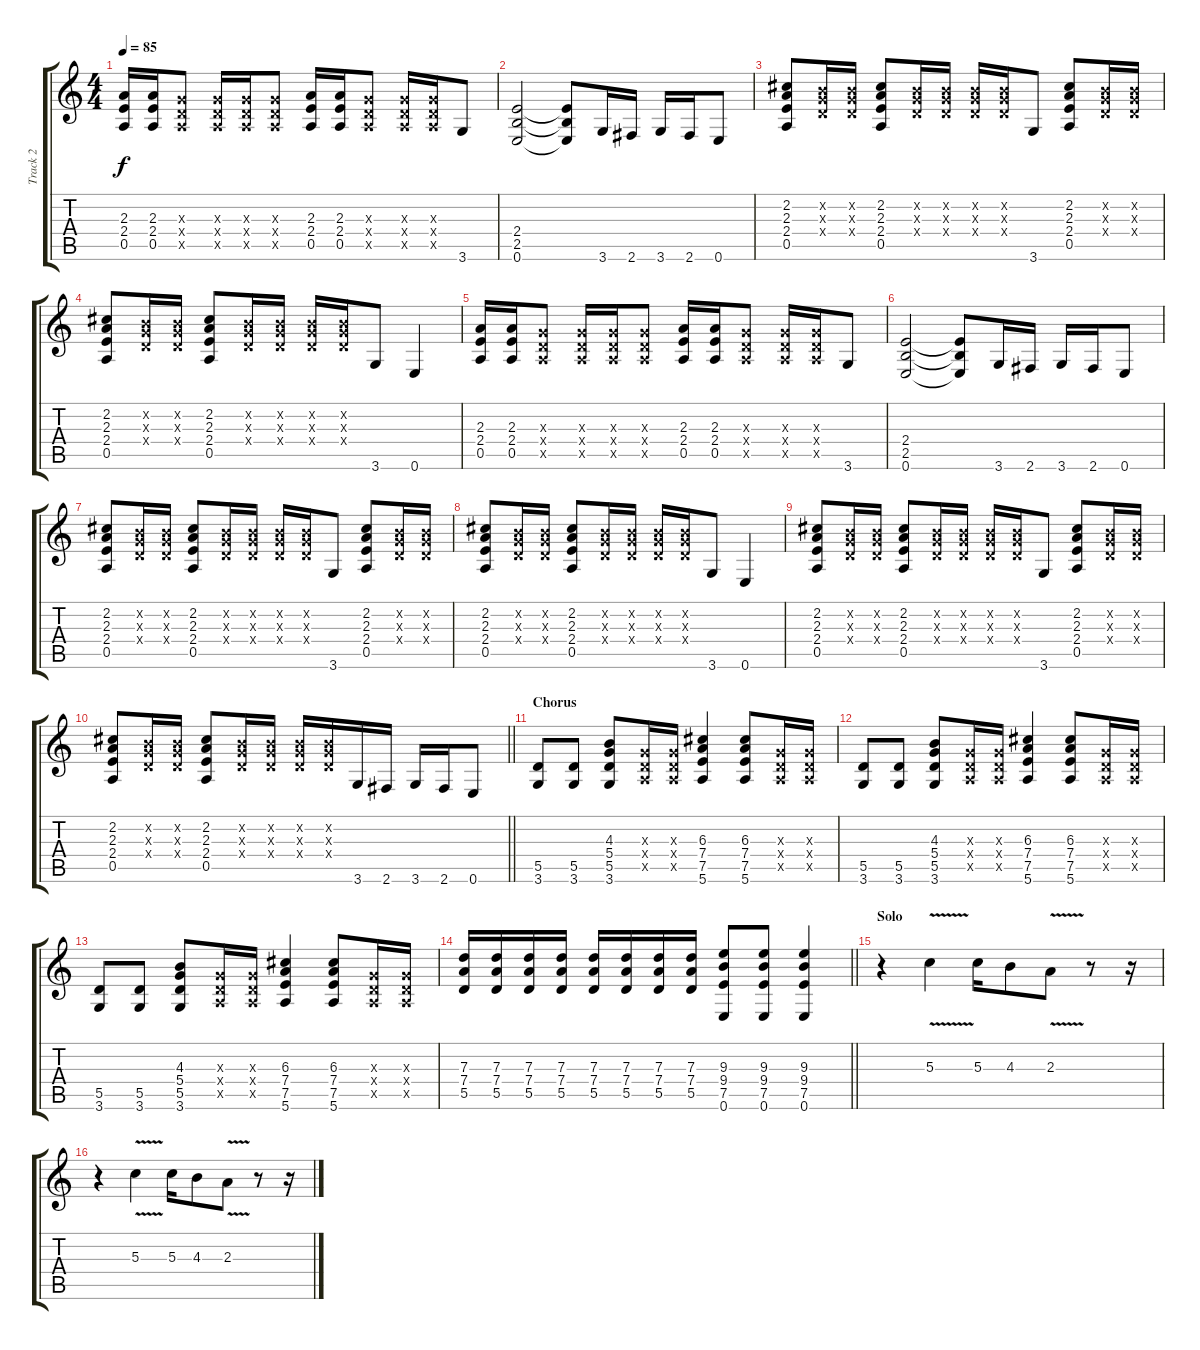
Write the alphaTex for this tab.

\track ("Track 2" "Track 2") {instrument overdrivenguitar}
\staff {score tabs}
\tuning (E4 B3 G3 D3 A2 E2) {hide}
\ts (4 4)
\tempo 85
\clef g2
\ks c
(2.3 2.4 0.5).16{dy f} (2.3 2.4 0.5).16 (0.3{x} 0.4{x} 0.5{x}).8 (0.3{x} 0.4{x} 0.5{x}).16 (0.3{x} 0.4{x} 0.5{x}).16 (0.3{x} 0.4{x} 0.5{x}).8 (2.3 2.4 0.5).16 (2.3 2.4 0.5).16 (0.3{x} 0.4{x} 0.5{x}).8 (0.3{x} 0.4{x} 0.5{x}).16 (0.3{x} 0.4{x} 0.5{x}).16 3.6.8 |
(2.4 2.5 0.6).2 (2.4{t} 2.5{t} 0.6{t}).8 3.6.16 2.6.16 3.6.16 2.6.16 0.6.8 |
(2.2 2.3 2.4 0.5).8 (0.2{x} 0.3{x} 0.4{x}).16 (0.2{x} 0.3{x} 0.4{x}).16 (2.2 2.3 2.4 0.5).8 (0.2{x} 0.3{x} 0.4{x}).16 (0.2{x} 0.3{x} 0.4{x}).16 (0.2{x} 0.3{x} 0.4{x}).16 (0.2{x} 0.3{x} 0.4{x}).16 3.6.8 (2.2 2.3 2.4 0.5).8 (0.2{x} 0.3{x} 0.4{x}).16 (0.2{x} 0.3{x} 0.4{x}).16 |
(2.2 2.3 2.4 0.5).8 (0.2{x} 0.3{x} 0.4{x}).16 (0.2{x} 0.3{x} 0.4{x}).16 (2.2 2.3 2.4 0.5).8 (0.2{x} 0.3{x} 0.4{x}).16 (0.2{x} 0.3{x} 0.4{x}).16 (0.2{x} 0.3{x} 0.4{x}).16 (0.2{x} 0.3{x} 0.4{x}).16 3.6.8 0.6.4 |
(2.3 2.4 0.5).16 (2.3 2.4 0.5).16 (0.3{x} 0.4{x} 0.5{x}).8 (0.3{x} 0.4{x} 0.5{x}).16 (0.3{x} 0.4{x} 0.5{x}).16 (0.3{x} 0.4{x} 0.5{x}).8 (2.3 2.4 0.5).16 (2.3 2.4 0.5).16 (0.3{x} 0.4{x} 0.5{x}).8 (0.3{x} 0.4{x} 0.5{x}).16 (0.3{x} 0.4{x} 0.5{x}).16 3.6.8 |
(2.4 2.5 0.6).2 (2.4{t} 2.5{t} 0.6{t}).8 3.6.16 2.6.16 3.6.16 2.6.16 0.6.8 |
(2.2 2.3 2.4 0.5).8 (0.2{x} 0.3{x} 0.4{x}).16 (0.2{x} 0.3{x} 0.4{x}).16 (2.2 2.3 2.4 0.5).8 (0.2{x} 0.3{x} 0.4{x}).16 (0.2{x} 0.3{x} 0.4{x}).16 (0.2{x} 0.3{x} 0.4{x}).16 (0.2{x} 0.3{x} 0.4{x}).16 3.6.8 (2.2 2.3 2.4 0.5).8 (0.2{x} 0.3{x} 0.4{x}).16 (0.2{x} 0.3{x} 0.4{x}).16 |
(2.2 2.3 2.4 0.5).8 (0.2{x} 0.3{x} 0.4{x}).16 (0.2{x} 0.3{x} 0.4{x}).16 (2.2 2.3 2.4 0.5).8 (0.2{x} 0.3{x} 0.4{x}).16 (0.2{x} 0.3{x} 0.4{x}).16 (0.2{x} 0.3{x} 0.4{x}).16 (0.2{x} 0.3{x} 0.4{x}).16 3.6.8 0.6.4 |
(2.2 2.3 2.4 0.5).8 (0.2{x} 0.3{x} 0.4{x}).16 (0.2{x} 0.3{x} 0.4{x}).16 (2.2 2.3 2.4 0.5).8 (0.2{x} 0.3{x} 0.4{x}).16 (0.2{x} 0.3{x} 0.4{x}).16 (0.2{x} 0.3{x} 0.4{x}).16 (0.2{x} 0.3{x} 0.4{x}).16 3.6.8 (2.2 2.3 2.4 0.5).8 (0.2{x} 0.3{x} 0.4{x}).16 (0.2{x} 0.3{x} 0.4{x}).16 |
\barLineRight lightlight
(2.2 2.3 2.4 0.5).8 (0.2{x} 0.3{x} 0.4{x}).16 (0.2{x} 0.3{x} 0.4{x}).16 (2.2 2.3 2.4 0.5).8 (0.2{x} 0.3{x} 0.4{x}).16 (0.2{x} 0.3{x} 0.4{x}).16 (0.2{x} 0.3{x} 0.4{x}).16 (0.2{x} 0.3{x} 0.4{x}).16 3.6.16 2.6.16 3.6.16 2.6.16 0.6.8 |
\section ("" "Chorus")
(5.5 3.6).8 (5.5 3.6).8 (4.3 5.4 5.5 3.6).8 (0.3{x} 0.4{x} 0.5{x}).16 (0.3{x} 0.4{x} 0.5{x}).16 (6.3 7.4 7.5 5.6).4 (6.3 7.4 7.5 5.6).8 (0.3{x} 0.4{x} 0.5{x}).16 (0.3{x} 0.4{x} 0.5{x}).16 |
(5.5 3.6).8 (5.5 3.6).8 (4.3 5.4 5.5 3.6).8 (0.3{x} 0.4{x} 0.5{x}).16 (0.3{x} 0.4{x} 0.5{x}).16 (6.3 7.4 7.5 5.6).4 (6.3 7.4 7.5 5.6).8 (0.3{x} 0.4{x} 0.5{x}).16 (0.3{x} 0.4{x} 0.5{x}).16 |
(5.5 3.6).8 (5.5 3.6).8 (4.3 5.4 5.5 3.6).8 (0.3{x} 0.4{x} 0.5{x}).16 (0.3{x} 0.4{x} 0.5{x}).16 (6.3 7.4 7.5 5.6).4 (6.3 7.4 7.5 5.6).8 (0.3{x} 0.4{x} 0.5{x}).16 (0.3{x} 0.4{x} 0.5{x}).16 |
\barLineRight lightlight
(7.3 7.4 5.5).16 (7.3 7.4 5.5).16 (7.3 7.4 5.5).16 (7.3 7.4 5.5).16 (7.3 7.4 5.5).16 (7.3 7.4 5.5).16 (7.3 7.4 5.5).16 (7.3 7.4 5.5).16 (9.3 9.4 7.5 0.6).8 (9.3 9.4 7.5 0.6).8 (9.3 9.4 7.5 0.6).4 |
\section ("" "Solo")
r.4 5.3{v}.4 5.3.16 4.3.8 2.3{v}.8 r.8 r.16 |
r.4 5.3{v}.4 5.3.16 4.3.8 2.3{v}.8 r.8 r.16
